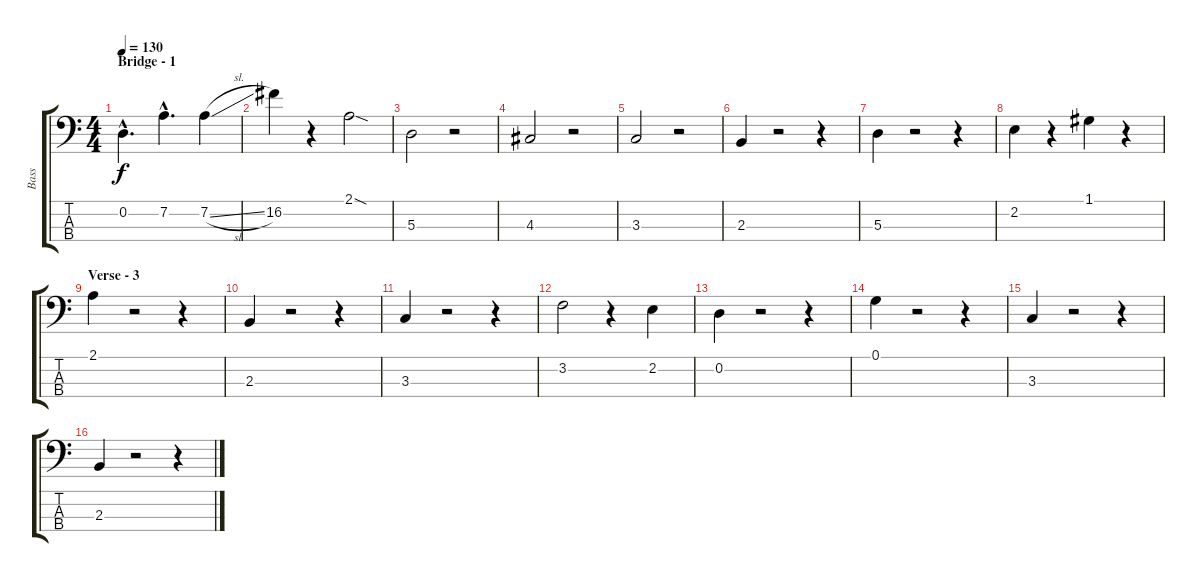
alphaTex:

\track ("Bass" "Bass") {instrument electricbasspick}
\staff {score tabs}
\tuning (G2 D2 A1 E1) {hide}
\ts (4 4)
\section ("" "Bridge - 1")
\tempo 130
\clef f4
\ks c
0.2{hac}.4{d dy f instrument electricbassfinger} 7.2{hac}.4{d} 7.2{sl}.4 |
16.2.4 r.4 2.1{sod}.2 |
5.3.2 r.2 |
4.3.2 r.2 |
3.3.2{instrument electricbasspick} r.2 |
2.3.4 r.2 r.4 |
5.3.4 r.2 r.4 |
2.2.4 r.4 1.1.4 r.4 |
\section ("" "Verse - 3")
2.1.4 r.2 r.4 |
2.3.4 r.2 r.4 |
3.3.4 r.2 r.4 |
3.2.2 r.4 2.2.4 |
0.2.4 r.2 r.4 |
0.1.4 r.2 r.4 |
3.3.4 r.2 r.4 |
2.3.4 r.2 r.4
